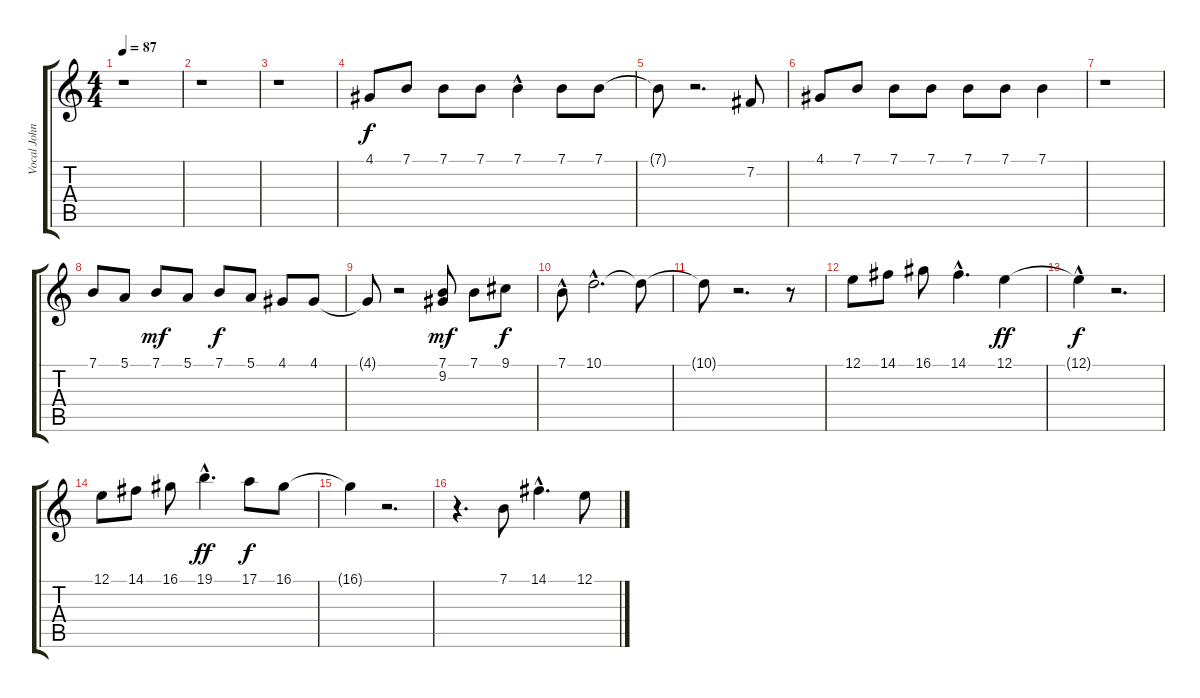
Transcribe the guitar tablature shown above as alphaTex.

\track ("Vocal John" "Vocal John") {instrument oboe}
\staff {score tabs}
\tuning (E4 B3 G3 D3 A2 E2) {hide}
\ts (4 4)
\tempo 87
\clef g2
\ks c
r.1{dy f} |
r.1 |
r.1 |
4.1.8 7.1.8 7.1.8 7.1.8 7.1{hac}.4 7.1.8 7.1.8 |
7.1{t}.8 r.2{d} 7.2.8 |
4.1.8 7.1.8 7.1.8 7.1.8 7.1.8 7.1.8 7.1.4 |
r.1 |
7.1.8 5.1.8 7.1.8{dy mf} 5.1.8 7.1.8{dy f} 5.1.8 4.1.8 4.1.8 |
4.1{t}.8 r.2 (7.1 9.2).8{dy mf} 7.1.8 9.1.8{dy f} |
7.1{hac}.8 10.1{hac}.2{d} 10.1{t}.8 |
10.1{t}.8 r.2{d} r.8 |
12.1.8 14.1.8 16.1.8 14.1{hac}.4{d} 12.1.4{dy ff} |
12.1{hac t}.4{dy f} r.2{d} |
12.1.8 14.1.8 16.1.8 19.1{hac}.4{d dy ff} 17.1.8{dy f} 16.1.8 |
16.1{t}.4 r.2{d} |
r.4{d} 7.1.8 14.1{hac}.4{d} 12.1.8
